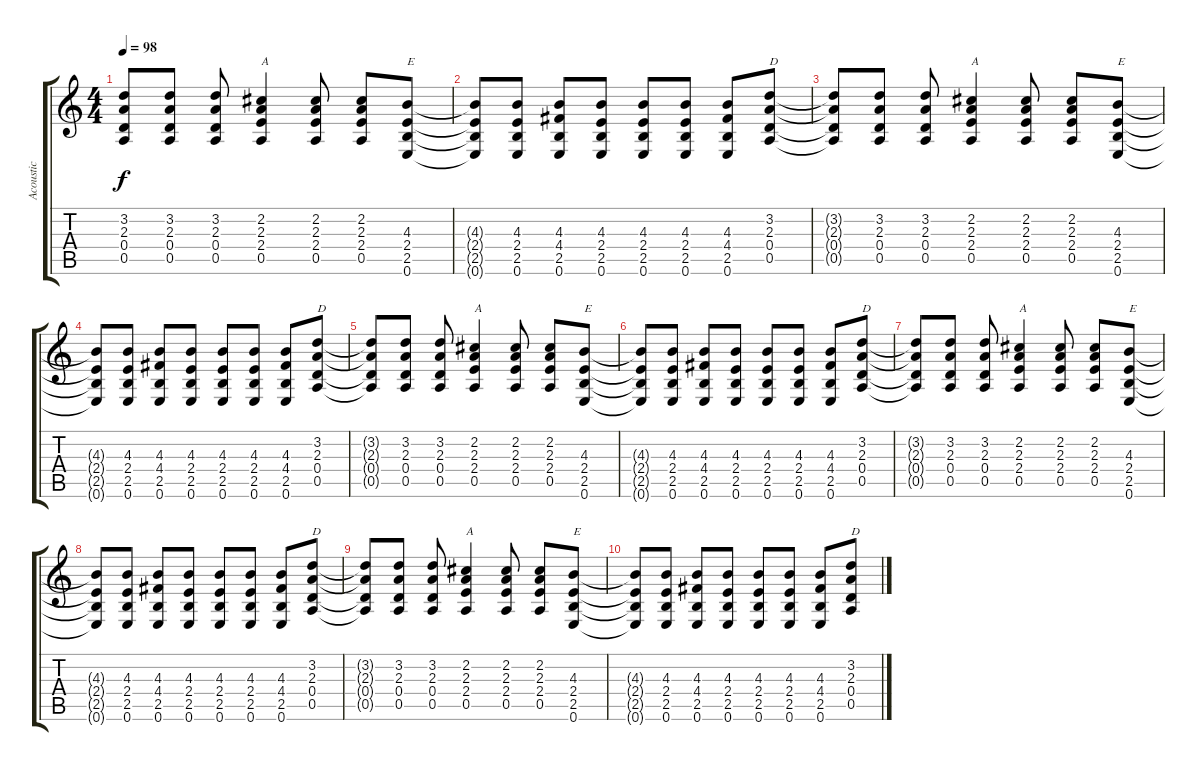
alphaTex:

\track ("Acoustic" "Acoustic") {instrument acousticguitarsteel}
\staff {score tabs}
\tuning (E4 B3 G3 D3 A2 E2) {hide}
\ts (4 4)
\tempo 98
\clef g2
\ks c
(3.2{t} 2.3{t} 0.4{t} 0.5{t}).8{dy f} (3.2 2.3 0.4 0.5).8 (3.2 2.3 0.4 0.5).8 (2.2 2.3 2.4 0.5).4{txt "A"} (2.2 2.3 2.4 0.5).8 (2.2 2.3 2.4 0.5).8 (4.3 2.4 2.5 0.6).8{txt "E"} |
(4.3{t} 2.4{t} 2.5{t} 0.6{t}).8 (4.3 2.4 2.5 0.6).8 (4.3 4.4 2.5 0.6).8 (4.3 2.4 2.5 0.6).8 (4.3 2.4 2.5 0.6).8 (4.3 2.4 2.5 0.6).8 (4.3 4.4 2.5 0.6).8 (3.2 2.3 0.4 0.5).8{txt "D"} |
(3.2{t} 2.3{t} 0.4{t} 0.5{t}).8 (3.2 2.3 0.4 0.5).8 (3.2 2.3 0.4 0.5).8 (2.2 2.3 2.4 0.5).4{txt "A"} (2.2 2.3 2.4 0.5).8 (2.2 2.3 2.4 0.5).8 (4.3 2.4 2.5 0.6).8{txt "E"} |
(4.3{t} 2.4{t} 2.5{t} 0.6{t}).8 (4.3 2.4 2.5 0.6).8 (4.3 4.4 2.5 0.6).8 (4.3 2.4 2.5 0.6).8 (4.3 2.4 2.5 0.6).8 (4.3 2.4 2.5 0.6).8 (4.3 4.4 2.5 0.6).8 (3.2 2.3 0.4 0.5).8{txt "D"} |
(3.2{t} 2.3{t} 0.4{t} 0.5{t}).8 (3.2 2.3 0.4 0.5).8 (3.2 2.3 0.4 0.5).8 (2.2 2.3 2.4 0.5).4{txt "A"} (2.2 2.3 2.4 0.5).8 (2.2 2.3 2.4 0.5).8 (4.3 2.4 2.5 0.6).8{txt "E"} |
(4.3{t} 2.4{t} 2.5{t} 0.6{t}).8 (4.3 2.4 2.5 0.6).8 (4.3 4.4 2.5 0.6).8 (4.3 2.4 2.5 0.6).8 (4.3 2.4 2.5 0.6).8 (4.3 2.4 2.5 0.6).8 (4.3 4.4 2.5 0.6).8 (3.2 2.3 0.4 0.5).8{txt "D"} |
(3.2{t} 2.3{t} 0.4{t} 0.5{t}).8 (3.2 2.3 0.4 0.5).8 (3.2 2.3 0.4 0.5).8 (2.2 2.3 2.4 0.5).4{txt "A"} (2.2 2.3 2.4 0.5).8 (2.2 2.3 2.4 0.5).8 (4.3 2.4 2.5 0.6).8{txt "E"} |
(4.3{t} 2.4{t} 2.5{t} 0.6{t}).8 (4.3 2.4 2.5 0.6).8 (4.3 4.4 2.5 0.6).8 (4.3 2.4 2.5 0.6).8 (4.3 2.4 2.5 0.6).8 (4.3 2.4 2.5 0.6).8 (4.3 4.4 2.5 0.6).8 (3.2 2.3 0.4 0.5).8{txt "D"} |
(3.2{t} 2.3{t} 0.4{t} 0.5{t}).8 (3.2 2.3 0.4 0.5).8 (3.2 2.3 0.4 0.5).8 (2.2 2.3 2.4 0.5).4{txt "A"} (2.2 2.3 2.4 0.5).8 (2.2 2.3 2.4 0.5).8 (4.3 2.4 2.5 0.6).8{txt "E"} |
(4.3{t} 2.4{t} 2.5{t} 0.6{t}).8 (4.3 2.4 2.5 0.6).8 (4.3 4.4 2.5 0.6).8 (4.3 2.4 2.5 0.6).8 (4.3 2.4 2.5 0.6).8 (4.3 2.4 2.5 0.6).8 (4.3 4.4 2.5 0.6).8 (3.2 2.3 0.4 0.5).8{txt "D"}
